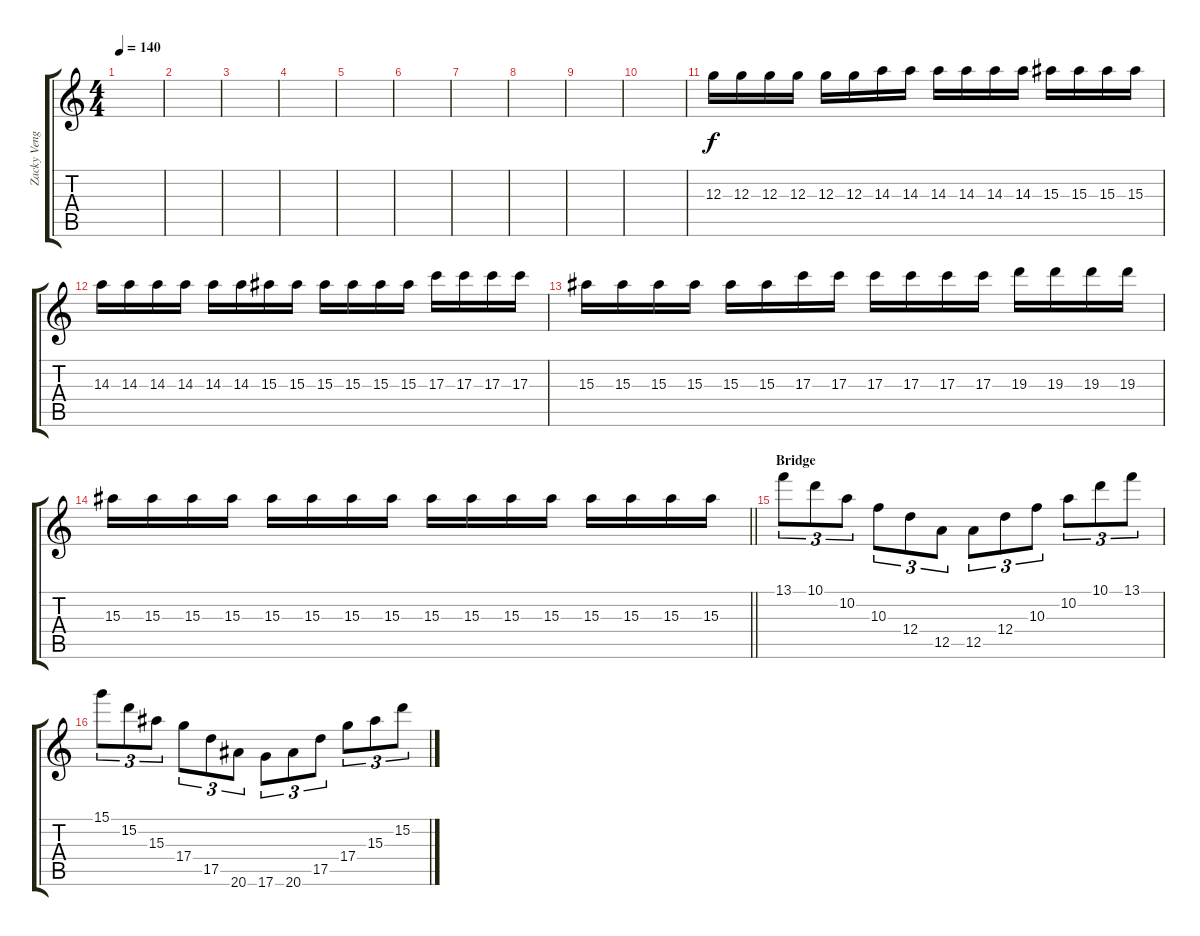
\track ("Zacky Vengeance" "Zacky Veng") {instrument distortionguitar}
\staff {score tabs}
\tuning (E4 B3 G3 D3 A2 D2) {hide}
\ts (4 4)
\tempo 140
\clef g2
\ks c
|
|
|
|
|
|
|
|
|
|
12.3.16 12.3.16 12.3.16 12.3.16 12.3.16 12.3.16 14.3.16 14.3.16 14.3.16 14.3.16 14.3.16 14.3.16 15.3.16 15.3.16 15.3.16 15.3.16 |
14.3.16 14.3.16 14.3.16 14.3.16 14.3.16 14.3.16 15.3.16 15.3.16 15.3.16 15.3.16 15.3.16 15.3.16 17.3.16 17.3.16 17.3.16 17.3.16 |
15.3.16 15.3.16 15.3.16 15.3.16 15.3.16 15.3.16 17.3.16 17.3.16 17.3.16 17.3.16 17.3.16 17.3.16 19.3.16 19.3.16 19.3.16 19.3.16 |
\barLineRight lightlight
15.3.16 15.3.16 15.3.16 15.3.16 15.3.16 15.3.16 15.3.16 15.3.16 15.3.16 15.3.16 15.3.16 15.3.16 15.3.16 15.3.16 15.3.16 15.3.16 |
\section ("" "Bridge")
13.1.8{tu (3 2)} 10.1.8{tu (3 2)} 10.2.8{tu (3 2)} 10.3.8{tu (3 2)} 12.4.8{tu (3 2)} 12.5.8{tu (3 2)} 12.5.8{tu (3 2)} 12.4.8{tu (3 2)} 10.3.8{tu (3 2)} 10.2.8{tu (3 2)} 10.1.8{tu (3 2)} 13.1.8{tu (3 2)} |
15.1.8{tu (3 2)} 15.2.8{tu (3 2)} 15.3.8{tu (3 2)} 17.4.8{tu (3 2)} 17.5.8{tu (3 2)} 20.6.8{tu (3 2)} 17.6.8{tu (3 2)} 20.6.8{tu (3 2)} 17.5.8{tu (3 2)} 17.4.8{tu (3 2)} 15.3.8{tu (3 2)} 15.2.8{tu (3 2)}
